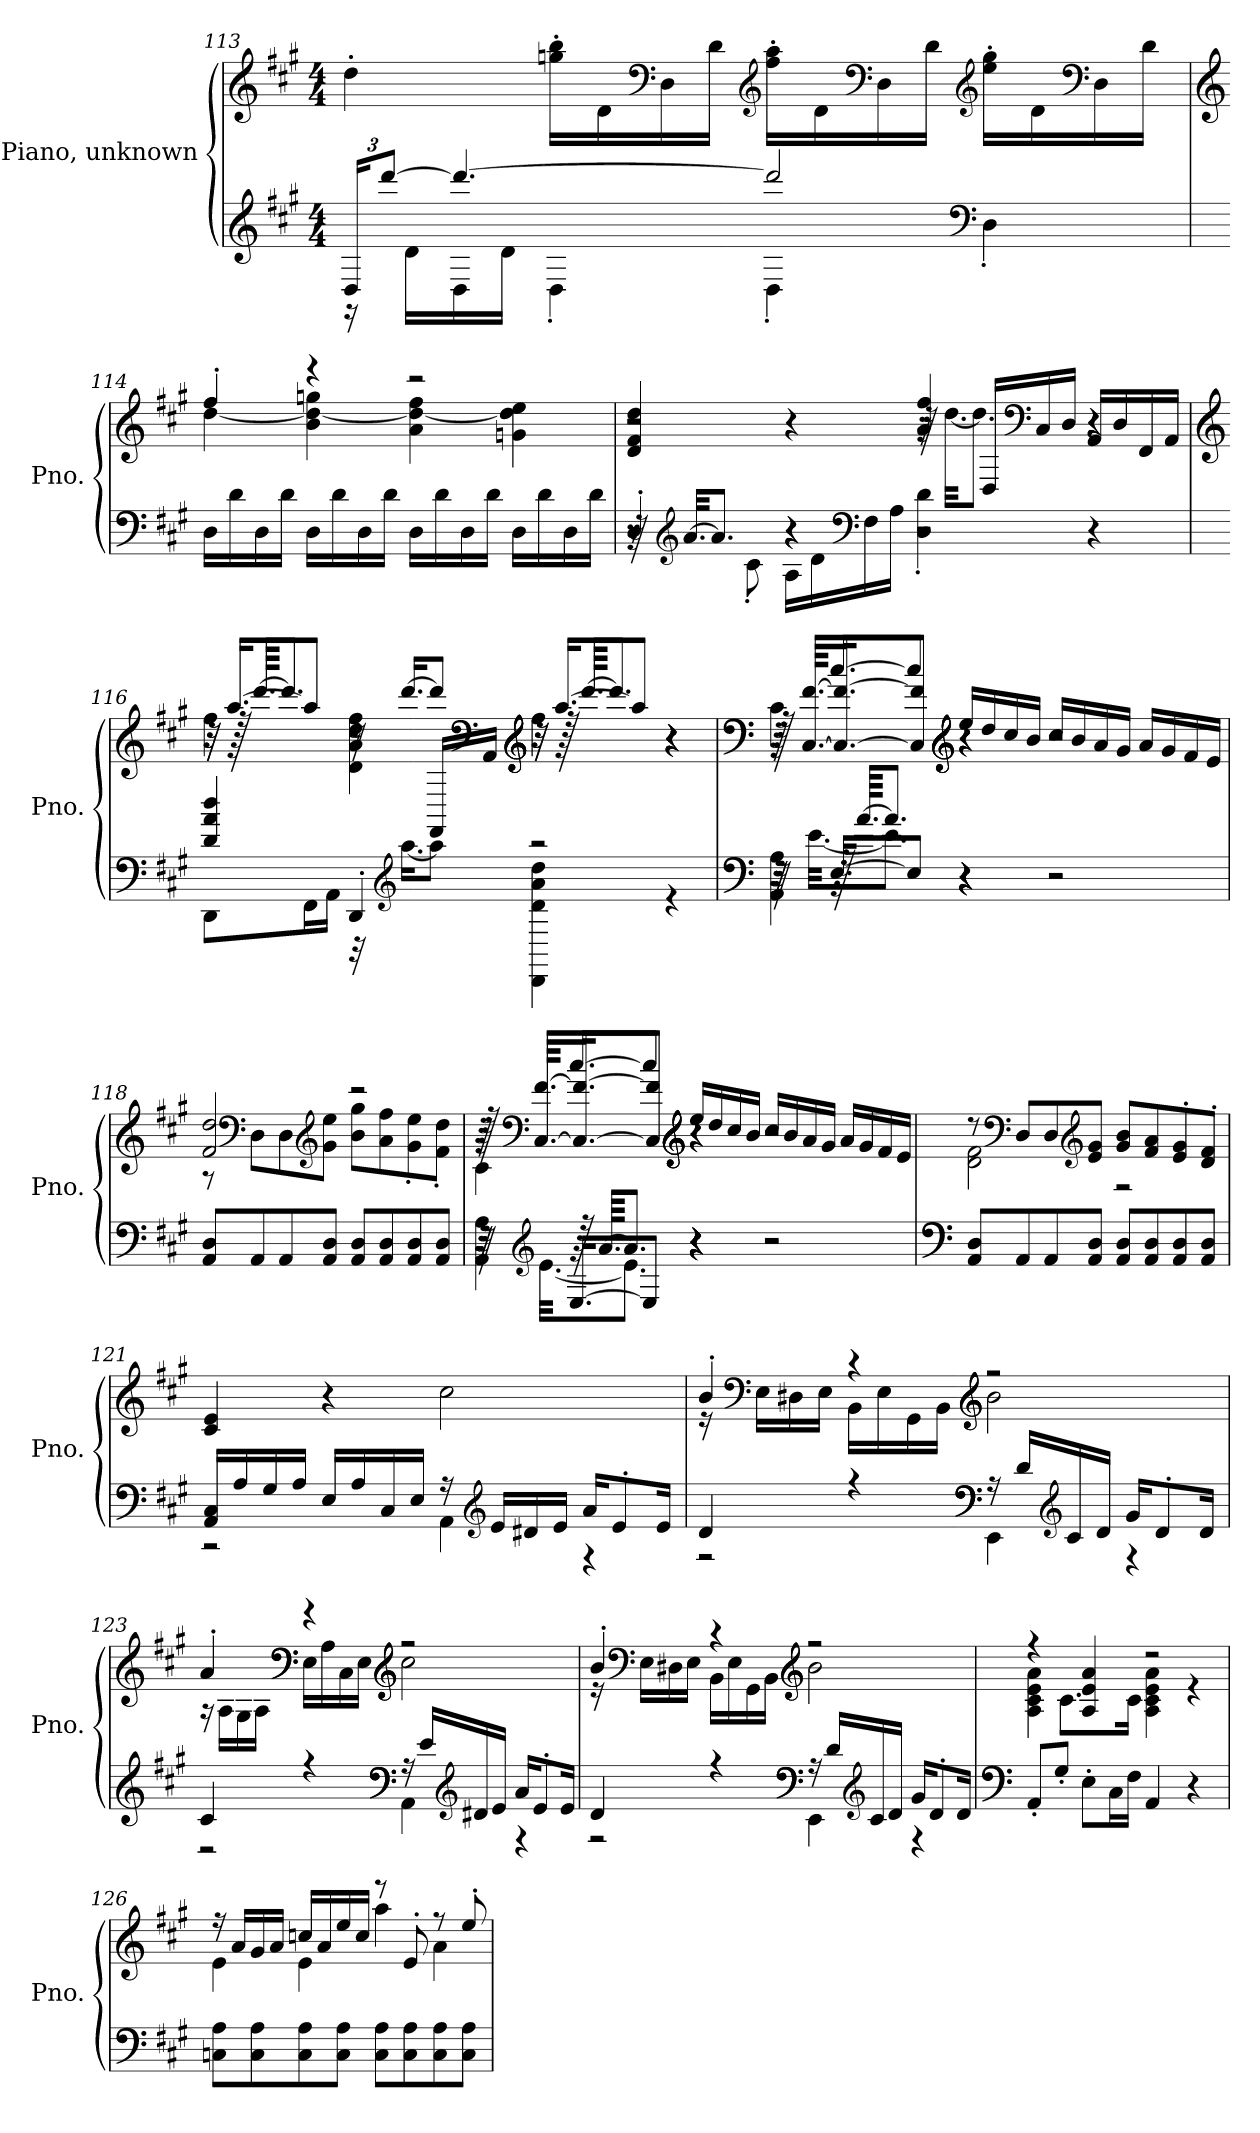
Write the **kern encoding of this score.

**kern	**kern
*part1	*part1
*staff2	*staff1
*I"Piano, unknown	*
*I'Pno.	*
!!LO:LB:g=z
*clefG2	*clefG2
*k[f#c#g#]	*k[f#c#g#]
*M4/4	*M4/4
*Xbrackettup	*
=113	=113
*^	*
24D/KL	16r	4dd'\
[12ddd/J	.	.
.	16d\LL	.
4.ddd/_	16D\	.
.	16d\JJ	.
.	4D'\	16ggn\' 16bb\'LL
.	.	16d\
*	*	*clefF4
.	.	16D\
.	.	16d\JJ
*	*	*clefG2
2ddd/]	4D'\	16ff#\' 16aa\'LL
.	.	16d\
*	*	*clefF4
.	.	16D\
.	.	16d\JJ
*clefF4	*	*clefG2
.	4D'\	16ee\' 16gg\'LL
.	.	16d\
*	*	*clefF4
.	.	16D\
.	.	16d\JJ
*v	*v	*
=114	=114
*	*clefG2
*	*^
16D\LL	4ff#'/	[4dd\
16d\	.	.
16D\	.	.
16d\JJ	.	.
16D\LL	4r	4b\ 4dd\_ 4ggn\
16d\	.	.
16D\	.	.
16d\JJ	.	.
16D\LL	2r	4a\ 4dd\_ 4ff#\
16d\	.	.
16D\	.	.
16d\JJ	.	.
16D\LL	.	4gn\ 4dd\] 4ee\
16d\	.	.
16D\	.	.
16d\JJ	.	.
!!LO:LB:g=z
=115	=115	=115
*^	*	*^
*	*^	*	*	*
64r	8r	4D'/	2r	2r	4d/ 4f#/ 4dd/
*clefG2	*	*	*	*	*
[32.a/KKL	.	.	.	.	.
8.a/J]	.	.	.	.	.
.	8c#'\	.	.	.	.
4r	16A\LL	4r	.	.	4r
.	16d\	.	.	.	.
*clefF4	*	*	*	*	*
.	16F#\	.	.	.	.
.	16A\JJ	.	.	.	.
2r	4D\' 4d\'	2r	4a/ 4ff#/	64r	16r
.	.	.	.	[32.dd\KKL	.
.	.	.	.	8.dd\J]	16D/LL
*	*	*	*clefF4	*	*
.	.	.	.	.	16C#/
.	.	.	.	.	16D/JJ
.	4r	.	4r	4r	16AA/LL
.	.	.	.	.	16D/
.	.	.	.	.	16FF#/
.	.	.	.	.	16AA/JJ
*v	*v	*v	*	*	*
!!LO:LB:g=z	!!	!!
=116	=116	=116	=116
*	*clefG2	*	*
*^	*	*	*
4d/ 4a/ 4dd/	8DD\L	32r	4ff#\	32r
.	.	[16.aa/KL	.	128r
.	.	.	.	[64.ddd/KKKL
.	.	.	.	8.ddd/J]
.	16FF#\L	8aa/J]	.	.
.	16AA\JJ	.	.	.
4DD'/	32r	32r	4d\ 4a\ 4dd\ 4ff#\	8r
*clefG2	*	*	*	*
.	[16.aa\KL	[16.ddd/KL	.	.
.	8aa\J]	8ddd/J]	.	16FF#/LL
*	*	*clefF4	*	*
.	.	.	.	16AA/JJ
*	*	*clefG2	*	*
2r	4DD\ 4d\ 4a\ 4dd\	32r	4ff#\	32r
.	.	[16.aa/KL	.	128r
.	.	.	.	[64.ddd/KKKL
.	.	.	.	8.ddd/J]
.	.	8aa/J]	.	.
.	4r	4r	4r	4r
*v	*v	*	*	*
!!LO:PB:g=z	!!	!!
=117	=117	=117	=117
*clefF4	*clefF4	*	*
*^	*	*	*
*	*^	*	*	*
*	*	*^	*	*	*
32r	64r	32r	4AA\ 4A\	32r	4c#\	128r
.	.	.	.	.	.	[64.C#/ [64.f#/KKLL
.	[32.e\KKL	.	.	.	.	.
128r	.	[16.E/KL	.	[16.cc#/KL	.	16.C#/_ 16.f#/_J
[64.a/KKKL	.	.	.	.	.	.
8.a/J]	8.e\J]	.	.	.	.	.
.	.	8E/J]	.	8cc#/J]	.	8C#/] 8f#/]J
*	*	*	*	*clefG2	*	*
4r	4r	4r	4r	16ee/LL	4r	4r
.	.	.	.	16dd/	.	.
.	.	.	.	16cc#/	.	.
.	.	.	.	16b/JJ	.	.
2r	2r	2r	2r	16cc#/LL	2r	2r
.	.	.	.	16b/	.	.
.	.	.	.	16a/	.	.
.	.	.	.	16g#/JJ	.	.
.	.	.	.	16a/LL	.	.
.	.	.	.	16g#/	.	.
.	.	.	.	16f#/	.	.
.	.	.	.	16e/JJ	.	.
*v	*v	*v	*v	*	*	*
*	*	*v	*v
=118	=118	=118
8AA/ 8D/L	2f#/ 2dd/	8r
*	*clefF4	*
8AA/	.	8D\L
8AA/	.	8D\
*	*clefG2	*
8AA/ 8D/J	.	8g#\ 8ee\J
8AA/ 8D/L	2r	8b\ 8gg#\L
8AA/ 8D/	.	8a\ 8ff#\
8AA/ 8D/	.	8g#\' 8ee\'
8AA/ 8D/J	.	8f#\' 8dd\'J
!!LO:LB:g=z
=119	=119	=119
*^	*	*^
*	*^	*	*	*
*	*	*^	*	*	*
32r	64r	32r	4AA\ 4A\	32r	4c#\	128r
*	*	*	*	*clefF4	*	*
.	.	.	.	.	.	[64.C#/ [64.f#/KKLL
*clefG2	*	*	*	*	*	*
.	[32.e\KKL	.	.	.	.	.
128r	.	[16.E/KL	.	[16.cc#/KL	.	16.C#/_ 16.f#/_J
[64.a/KKKL	.	.	.	.	.	.
8.a/J]	8.e\J]	.	.	.	.	.
.	.	8E/J]	.	8cc#/J]	.	8C#/] 8f#/]J
*	*	*	*	*clefG2	*	*
4r	4r	4r	4r	16ee/LL	4r	4r
.	.	.	.	16dd/	.	.
.	.	.	.	16cc#/	.	.
.	.	.	.	16b/JJ	.	.
2r	2r	2r	2r	16cc#/LL	2r	2r
.	.	.	.	16b/	.	.
.	.	.	.	16a/	.	.
.	.	.	.	16g#/JJ	.	.
.	.	.	.	16a/LL	.	.
.	.	.	.	16g#/	.	.
.	.	.	.	16f#/	.	.
.	.	.	.	16e/JJ	.	.
*v	*v	*v	*v	*	*	*
*	*v	*v	*v
=120	=120
*clefF4	*
*	*^
8AA/ 8D/L	8r	2d\ 2f#\
*	*clefF4	*
8AA/	8D/L	.
8AA/	8D/	.
*	*clefG2	*
8AA/ 8D/J	8e/ 8g#/J	.
8AA/ 8D/L	8g#/ 8b/L	2r
8AA/ 8D/	8f#/ 8a/	.
8AA/ 8D/	8e/' 8g#/'	.
8AA/ 8D/J	8d/' 8f#/'J	.
*	*v	*v
!!LO:LB:g=z
=121	=121
*^	*
16AA/ 16C#/LL	2r	4c#/ 4e/
16A/	.	.
16G#/	.	.
16A/JJ	.	.
16E/LL	.	4r
16A/	.	.
16C#/	.	.
16E/JJ	.	.
16r	4AA\	2cc#\
*clefG2	*	*
16e/LL	.	.
16d#X/	.	.
16e/JJ	.	.
16a/KL	4r	.
8e'/	.	.
16e/Jk	.	.
=122	=122	=122
*	*	*^
4d/	2r	4b'/	16r
*	*	*clefF4	*
.	.	.	16E\LL
.	.	.	16D#X\
.	.	.	16E\JJ
4r	.	4r	16BB\LL
.	.	.	16E\
.	.	.	16GG#\
.	.	.	16BB\JJ
*clefF4	*	*clefG2	*
16r	4EE\	2r	2b\
16d/LL	.	.	.
*clefG2	*	*	*
16c#/	.	.	.
16d/JJ	.	.	.
16g#/KL	4r	.	.
8d'/	.	.	.
16d/Jk	.	.	.
!!LO:LB:g=z	!!
=123	=123	=123	=123
4c#/	2r	4a'/	16r
.	.	.	16A\LL
.	.	.	16G#\
.	.	.	16A\JJ
*	*	*clefF4	*
4r	.	4r	16E\LL
.	.	.	16A\
.	.	.	16C#\
.	.	.	16E\JJ
*clefF4	*	*clefG2	*
16r	4AA\	2r	2cc#\
16e/LL	.	.	.
*clefG2	*	*	*
16d#X/	.	.	.
16e/JJ	.	.	.
16a/KL	4r	.	.
8e'/	.	.	.
16e/Jk	.	.	.
=124	=124	=124	=124
4d/	2r	4b'/	16r
*	*	*clefF4	*
.	.	.	16E\LL
.	.	.	16D#X\
.	.	.	16E\JJ
4r	.	4r	16BB\LL
.	.	.	16E\
.	.	.	16GG#\
.	.	.	16BB\JJ
*clefF4	*	*clefG2	*
16r	4EE\	2r	2b\
16d/LL	.	.	.
*clefG2	*	*	*
16c#/	.	.	.
16d/JJ	.	.	.
16g#/KL	4r	.	.
8d'/	.	.	.
16d/Jk	.	.	.
*v	*v	*	*
!!LO:LB:g=z	!!
=125	=125	=125
*clefF4	*	*
8AA'/L	4r	4A\ 4c#\ 4e\ 4a\
8G#'/J	.	.
8E'\L	4A/ 4e/ 4a/	8.c#\L
16C#\L	.	.
16F#\JJ	.	16c#\Jk
4AA/	2r	4A\ 4c#\ 4e\ 4a\
4r	.	4r
=126	=126	=126
8Cn\ 8A\L	16r	4e\
.	16a/LL	.
8C\ 8A\	16g#/	.
.	16a/JJ	.
8C\ 8A\	16ccn/LL	4e\
.	16a/	.
8C\ 8A\J	16ee/	.
.	16cc/JJ	.
8C\ 8A\L	8r	4aa\
8C\ 8A\	8e'/	.
8C\ 8A\	8r	4a\
8C\ 8A\J	8ee'/	.
*	*v	*v
=	=
*-	*-
